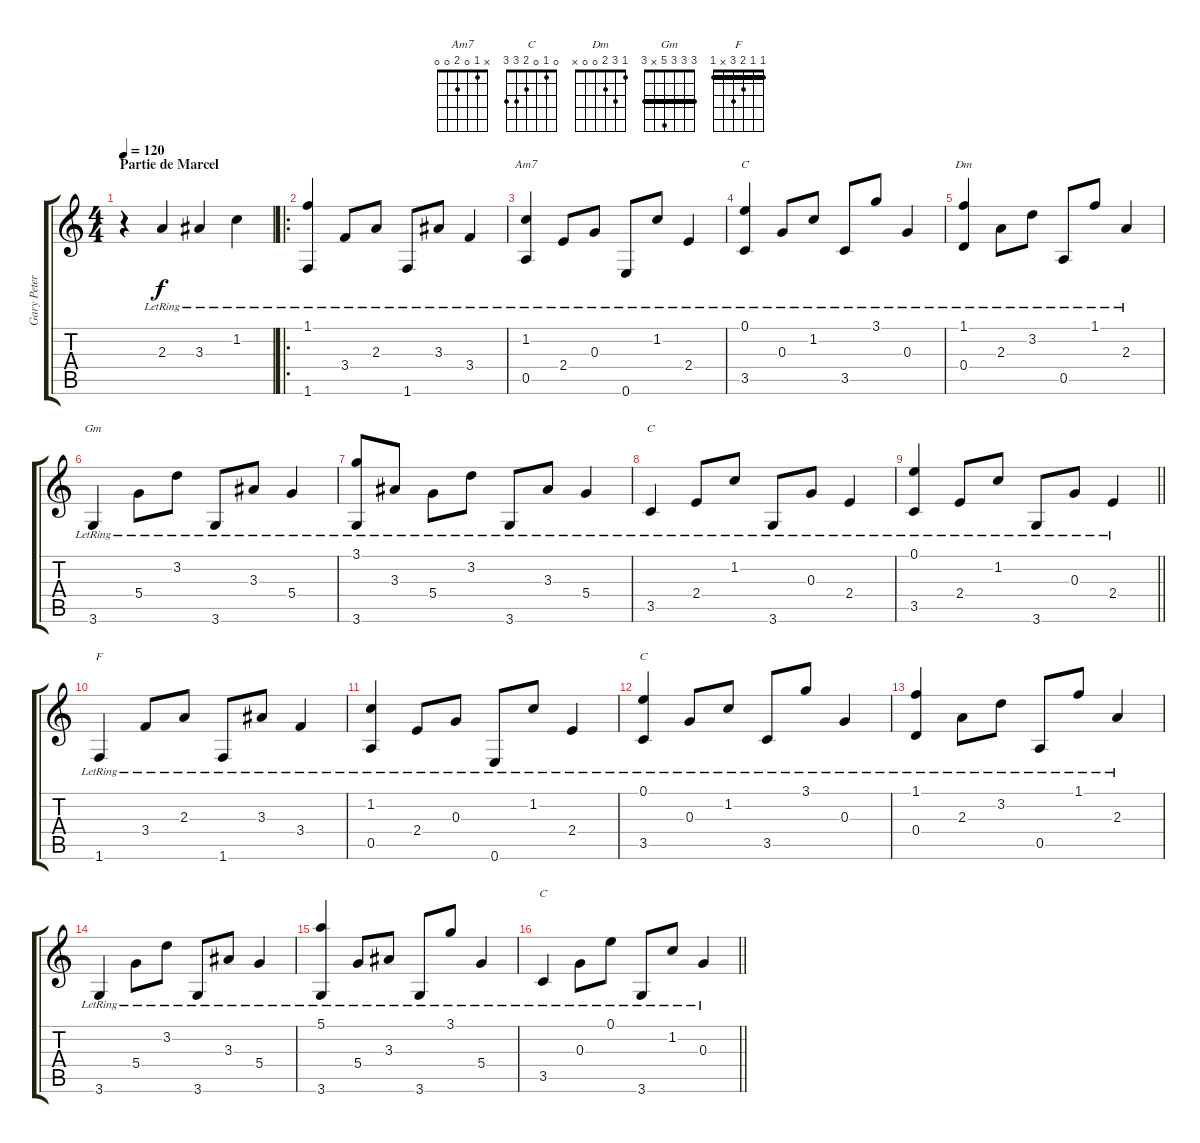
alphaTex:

\track ("Gary Peterson" "Gary Peter") {instrument acousticguitarnylon}
\staff {score tabs}
\tuning (E4 B3 G3 D3 A2 E2) {hide}
\chord ("Am7" x 1 0 2 0 0)
\chord ("C" 0 1 0 2 3 0)
\chord ("Dm" 1 3 2 0 0 x)
\chord ("Gm" 3 3 3 5 x 3) {barre 3}
\chord ("C" x 1 0 2 3 3)
\chord ("F" 1 1 2 3 x 1) {barre 1}
\chord ("C" 3 1 x 2 3 x)
\chord ("C" 0 1 0 2 3 3)
\ts (4 4)
\section ("" "Partie de Marcel")
\tempo 120
\clef g2
\ks c
r.4{dy f instrument acousticguitarnylon} 2.3{lr}.4 3.3{lr}.4 1.2{lr}.4 |
\ro
(1.1{lr} 1.6{lr}).4 3.4{lr}.8 2.3{lr}.8 1.6{lr}.8 3.3{lr}.8 3.4{lr}.4 |
(1.2{lr} 0.5{lr}).4{ch "Am7"} 2.4{lr}.8 0.3{lr}.8 0.6{lr}.8 1.2{lr}.8 2.4{lr}.4 |
(0.1{lr} 3.5{lr}).4{ch "C"} 0.3{lr}.8 1.2{lr}.8 3.5{lr}.8 3.1{lr}.8 0.3{lr}.4 |
(1.1{lr} 0.4{lr}).4{ch "Dm"} 2.3{lr}.8 3.2{lr}.8 0.5{lr}.8 1.1{lr}.8 2.3{lr}.4 |
3.6{lr}.4{ch "Gm"} 5.4{lr}.8 3.2{lr}.8 3.6{lr}.8 3.3{lr}.8 5.4{lr}.4 |
(3.1{lr} 3.6{lr}).8 3.3{lr}.8 5.4{lr}.8 3.2{lr}.8 3.6{lr}.8 3.3{lr}.8 5.4{lr}.4 |
3.5{lr}.4{ch "C"} 2.4{lr}.8 1.2{lr}.8 3.6{lr}.8 0.3{lr}.8 2.4{lr}.4 |
\barLineRight lightlight
(0.1{lr} 3.5{lr}).4 2.4{lr}.8 1.2{lr}.8 3.6{lr}.8 0.3{lr}.8 2.4{lr}.4 |
1.6{lr}.4{ch "F"} 3.4{lr}.8 2.3{lr}.8 1.6{lr}.8 3.3{lr}.8 3.4{lr}.4 |
(1.2{lr} 0.5{lr}).4 2.4{lr}.8 0.3{lr}.8 0.6{lr}.8 1.2{lr}.8 2.4{lr}.4 |
(0.1{lr} 3.5{lr}).4{ch "C"} 0.3{lr}.8 1.2{lr}.8 3.5{lr}.8 3.1{lr}.8 0.3{lr}.4 |
(1.1{lr} 0.4{lr}).4 2.3{lr}.8 3.2{lr}.8 0.5{lr}.8 1.1{lr}.8 2.3{lr}.4 |
3.6{lr}.4 5.4{lr}.8 3.2{lr}.8 3.6{lr}.8 3.3{lr}.8 5.4{lr}.4 |
(5.1{lr} 3.6{lr}).4 5.4{lr}.8 3.3{lr}.8 3.6{lr}.8 3.1{lr}.8 5.4{lr}.4 |
\barLineRight lightlight
3.5{lr}.4{ch "C"} 0.3{lr}.8 0.1{lr}.8 3.6{lr}.8 1.2{lr}.8 0.3{lr}.4
